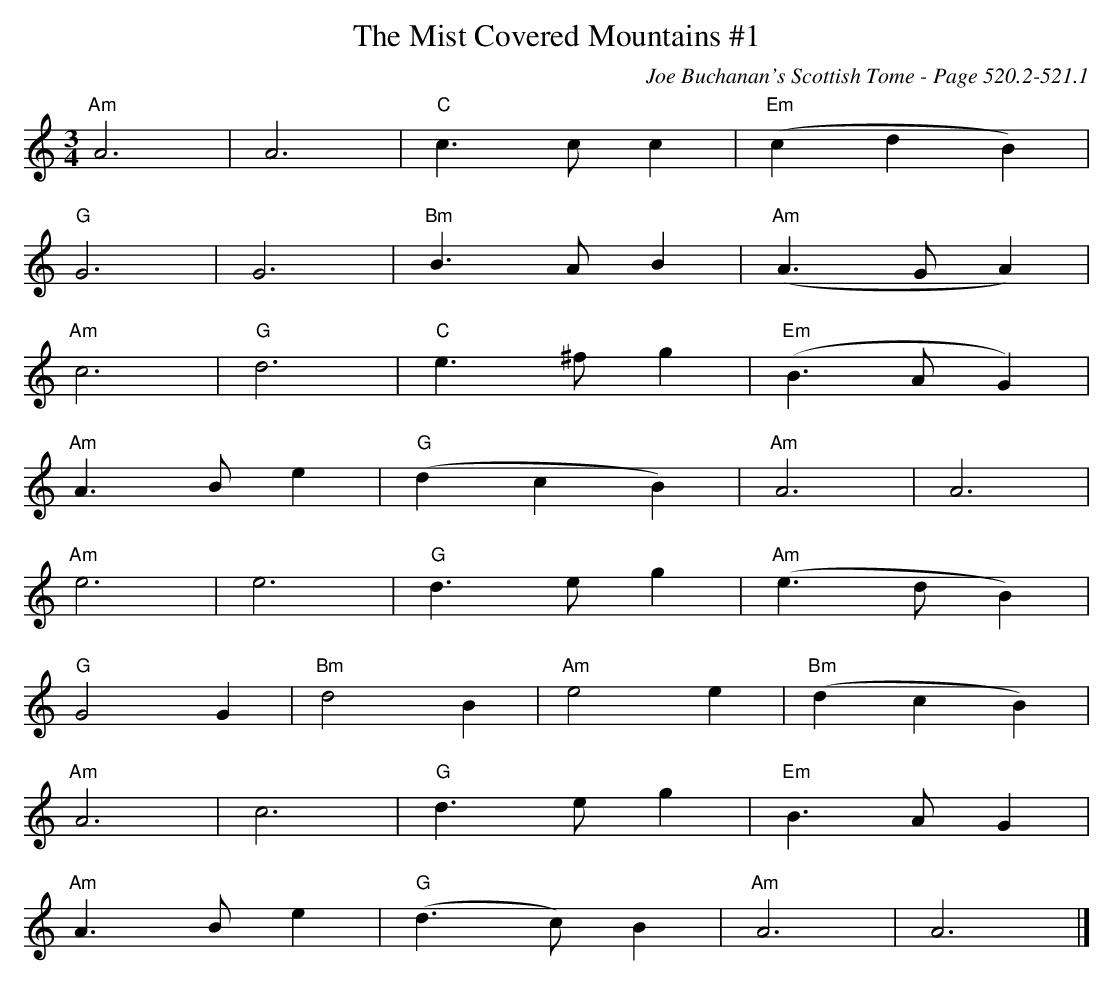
X:1
T:Mist Covered Mountains #1, The
C:Joe Buchanan's Scottish Tome - Page 520.2-521.1
L:1/8
M:3/4
K:C
"Am"A6 | A6 | "C"c2> c2 c2 | "Em"(c2 d2 B2) |
"G"G6 | G6 | "Bm"B2> A2 B2 | "Am"(A2> G2 A2) |
"Am"c6 | "G"d6 | "C"e2> ^f2 g2 | "Em"(B2> A2 G2) |
"Am"A2> B2 e2 | "G"(d2 c2 B2) | "Am"A6 | A6 |
"Am"e6 | e6 | "G"d2> e2 g2 | "Am"(e2> d2 B2) |
"G"G4 G2 | "Bm"d4 B2 | "Am"e4 e2 | "Bm"(d2 c2 B2) |
"Am"A6 | c6 | "G"d2> e2 g2 | "Em"B2> A2 G2 |
"Am"A2> B2 e2 | "G"(d2> c2) B2 | "Am"A6 | A6 |]
